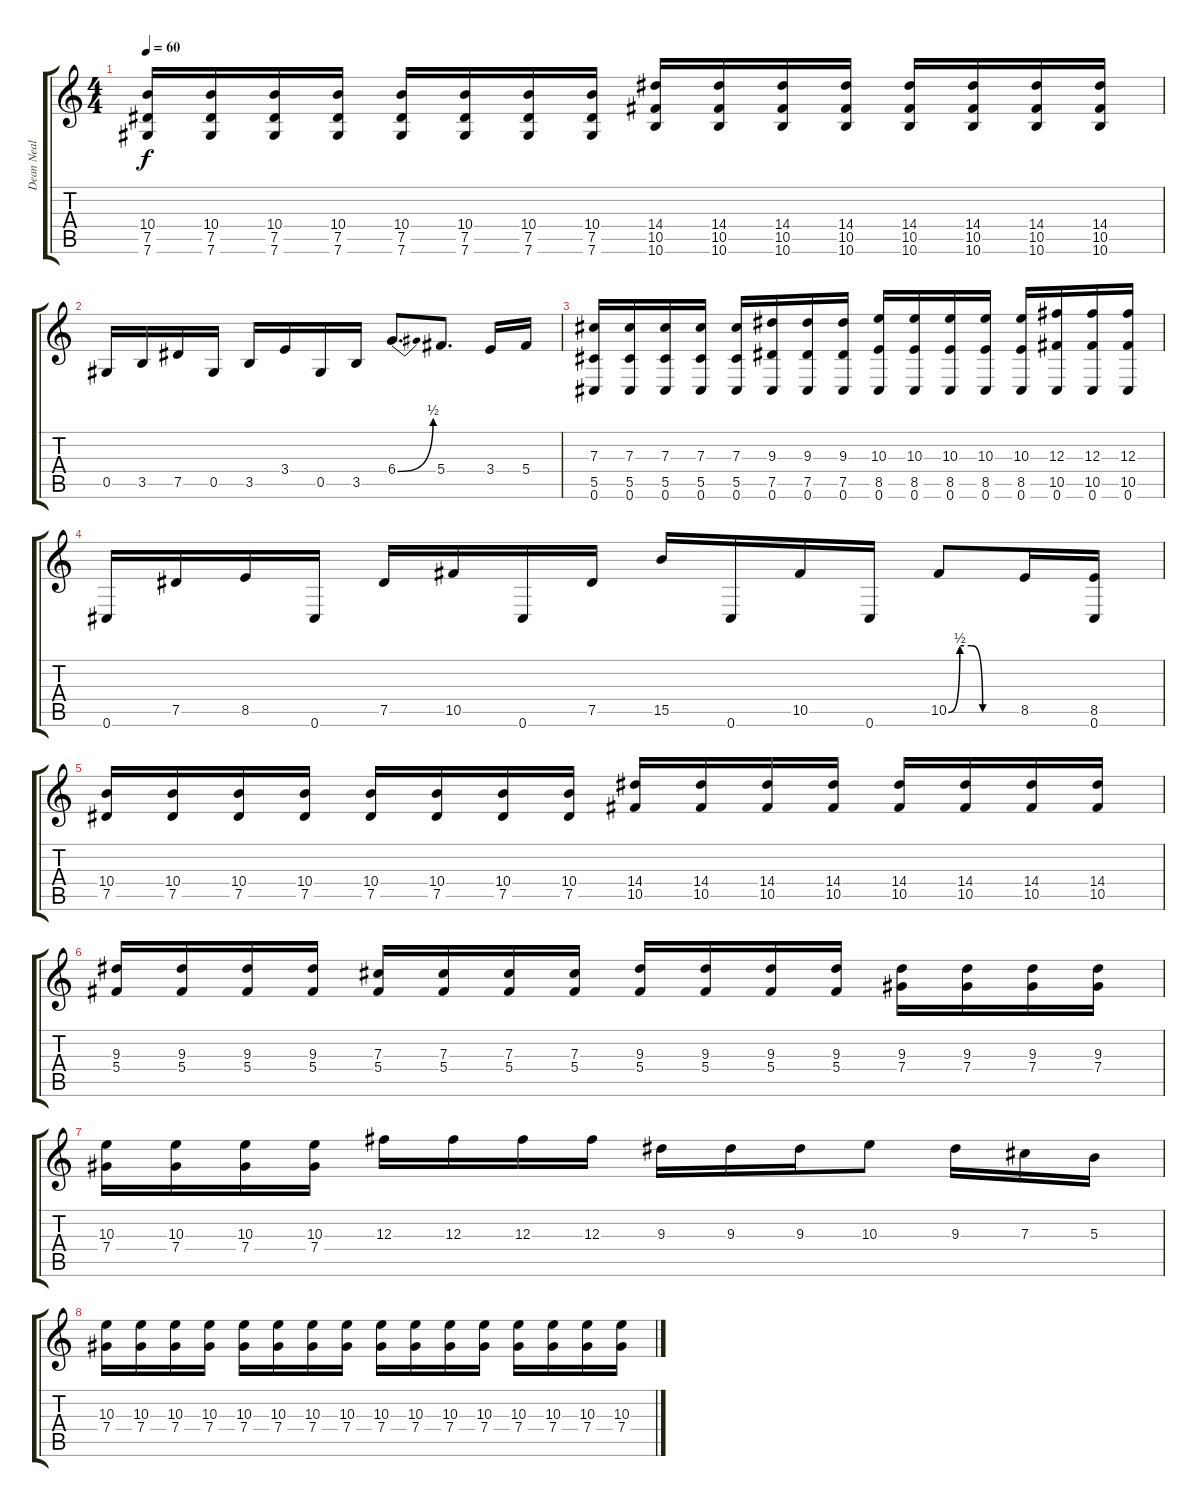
\track ("Dean Neal" "Dean Neal") {instrument distortionguitar}
\staff {score tabs}
\tuning (Eb4 Bb3 Gb3 Db3 Ab2 Db2) {hide}
\ts (4 4)
\tempo 60
\clef g2
\ks c
(10.4 7.5 7.6).16{dy f} (10.4 7.5 7.6).16 (10.4 7.5 7.6).16 (10.4 7.5 7.6).16 (10.4 7.5 7.6).16 (10.4 7.5 7.6).16 (10.4 7.5 7.6).16 (10.4 7.5 7.6).16 (14.4 10.5 10.6).16 (14.4 10.5 10.6).16 (14.4 10.5 10.6).16 (14.4 10.5 10.6).16 (14.4 10.5 10.6).16 (14.4 10.5 10.6).16 (14.4 10.5 10.6).16 (14.4 10.5 10.6).16 |
0.5.16 3.5.16 7.5.16 0.5.16 3.5.16 3.4.16 0.5.16 3.5.16 6.4{be (bend 0 0 60 2)}.8{d} 5.4.8{d} 3.4.16 5.4.16 |
(7.3 5.5 0.6).16 (7.3 5.5 0.6).16 (7.3 5.5 0.6).16 (7.3 5.5 0.6).16 (7.3 5.5 0.6).16 (9.3 7.5 0.6).16 (9.3 7.5 0.6).16 (9.3 7.5 0.6).16 (10.3 8.5 0.6).16 (10.3 8.5 0.6).16 (10.3 8.5 0.6).16 (10.3 8.5 0.6).16 (10.3 8.5 0.6).16 (12.3 10.5 0.6).16 (12.3 10.5 0.6).16 (12.3 10.5 0.6).16 |
0.6.16 7.5.16 8.5.16 0.6.16 7.5.16 10.5.16 0.6.16 7.5.16 15.5.16 0.6.16 10.5.16 0.6.16 10.5{be (custom 0 0 10 2 20 2 30 0 60 0)}.8 8.5.16 (8.5 0.6).16 |
(10.4 7.5).16 (10.4 7.5).16 (10.4 7.5).16 (10.4 7.5).16 (10.4 7.5).16 (10.4 7.5).16 (10.4 7.5).16 (10.4 7.5).16 (14.4 10.5).16 (14.4 10.5).16 (14.4 10.5).16 (14.4 10.5).16 (14.4 10.5).16 (14.4 10.5).16 (14.4 10.5).16 (14.4 10.5).16 |
(9.3 5.4).16 (9.3 5.4).16 (9.3 5.4).16 (9.3 5.4).16 (7.3 5.4).16 (7.3 5.4).16 (7.3 5.4).16 (7.3 5.4).16 (9.3 5.4).16 (9.3 5.4).16 (9.3 5.4).16 (9.3 5.4).16 (9.3 7.4).16 (9.3 7.4).16 (9.3 7.4).16 (9.3 7.4).16 |
(10.3 7.4).16 (10.3 7.4).16 (10.3 7.4).16 (10.3 7.4).16 12.3.16 12.3.16 12.3.16 12.3.16 9.3.16 9.3.16 9.3.16 10.3.8 9.3.16 7.3.16 5.3.16 |
(10.3 7.4).16 (10.3 7.4).16 (10.3 7.4).16 (10.3 7.4).16 (10.3 7.4).16 (10.3 7.4).16 (10.3 7.4).16 (10.3 7.4).16 (10.3 7.4).16 (10.3 7.4).16 (10.3 7.4).16 (10.3 7.4).16 (10.3 7.4).16 (10.3 7.4).16 (10.3 7.4).16 (10.3 7.4).16
